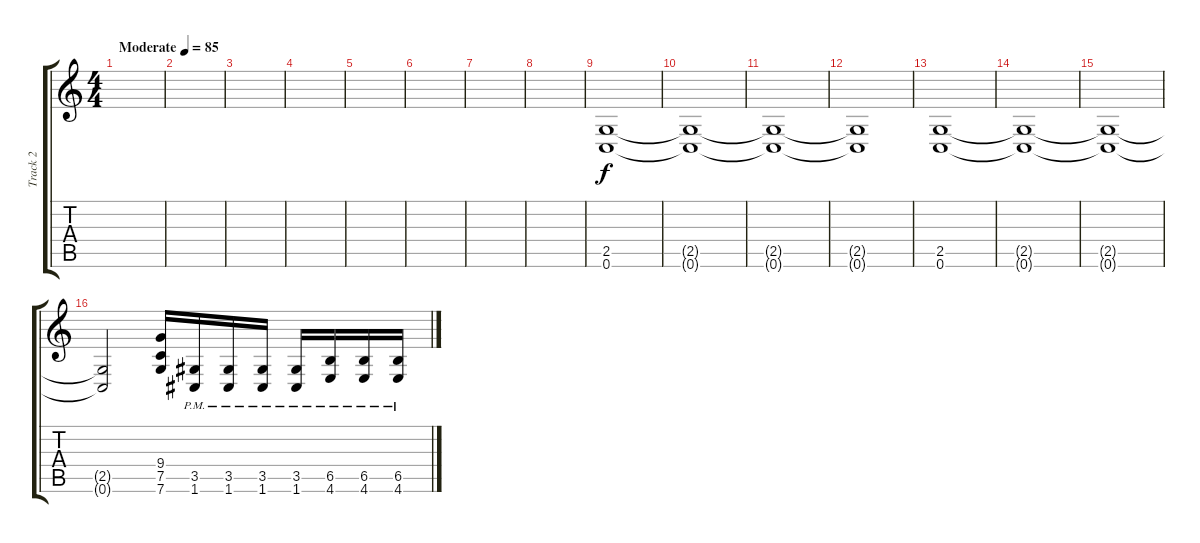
\track ("Track 2" "Track 2") {instrument distortionguitar}
\staff {score tabs}
\tuning (C4 G3 Eb3 Bb2 F2 C2) {hide}
\ts (4 4)
\tempo (85 "Moderate")
\clef g2
\ks c
|
|
|
|
|
|
|
|
(2.5 0.6).1 |
(2.5{t} 0.6{t}).1 |
(2.5{t} 0.6{t}).1 |
(2.5{t} 0.6{t}).1 |
(2.5 0.6).1 |
(2.5{t} 0.6{t}).1 |
(2.5{t} 0.6{t}).1 |
(2.5{t} 0.6{t}).2 (9.4 7.5 7.6).16 (3.5{pm} 1.6{pm}).16 (3.5{pm} 1.6{pm}).16 (3.5{pm} 1.6{pm}).16 (3.5{pm} 1.6{pm}).16 (6.5{pm} 4.6{pm}).16 (6.5{pm} 4.6{pm}).16 (6.5{pm} 4.6{pm}).16
